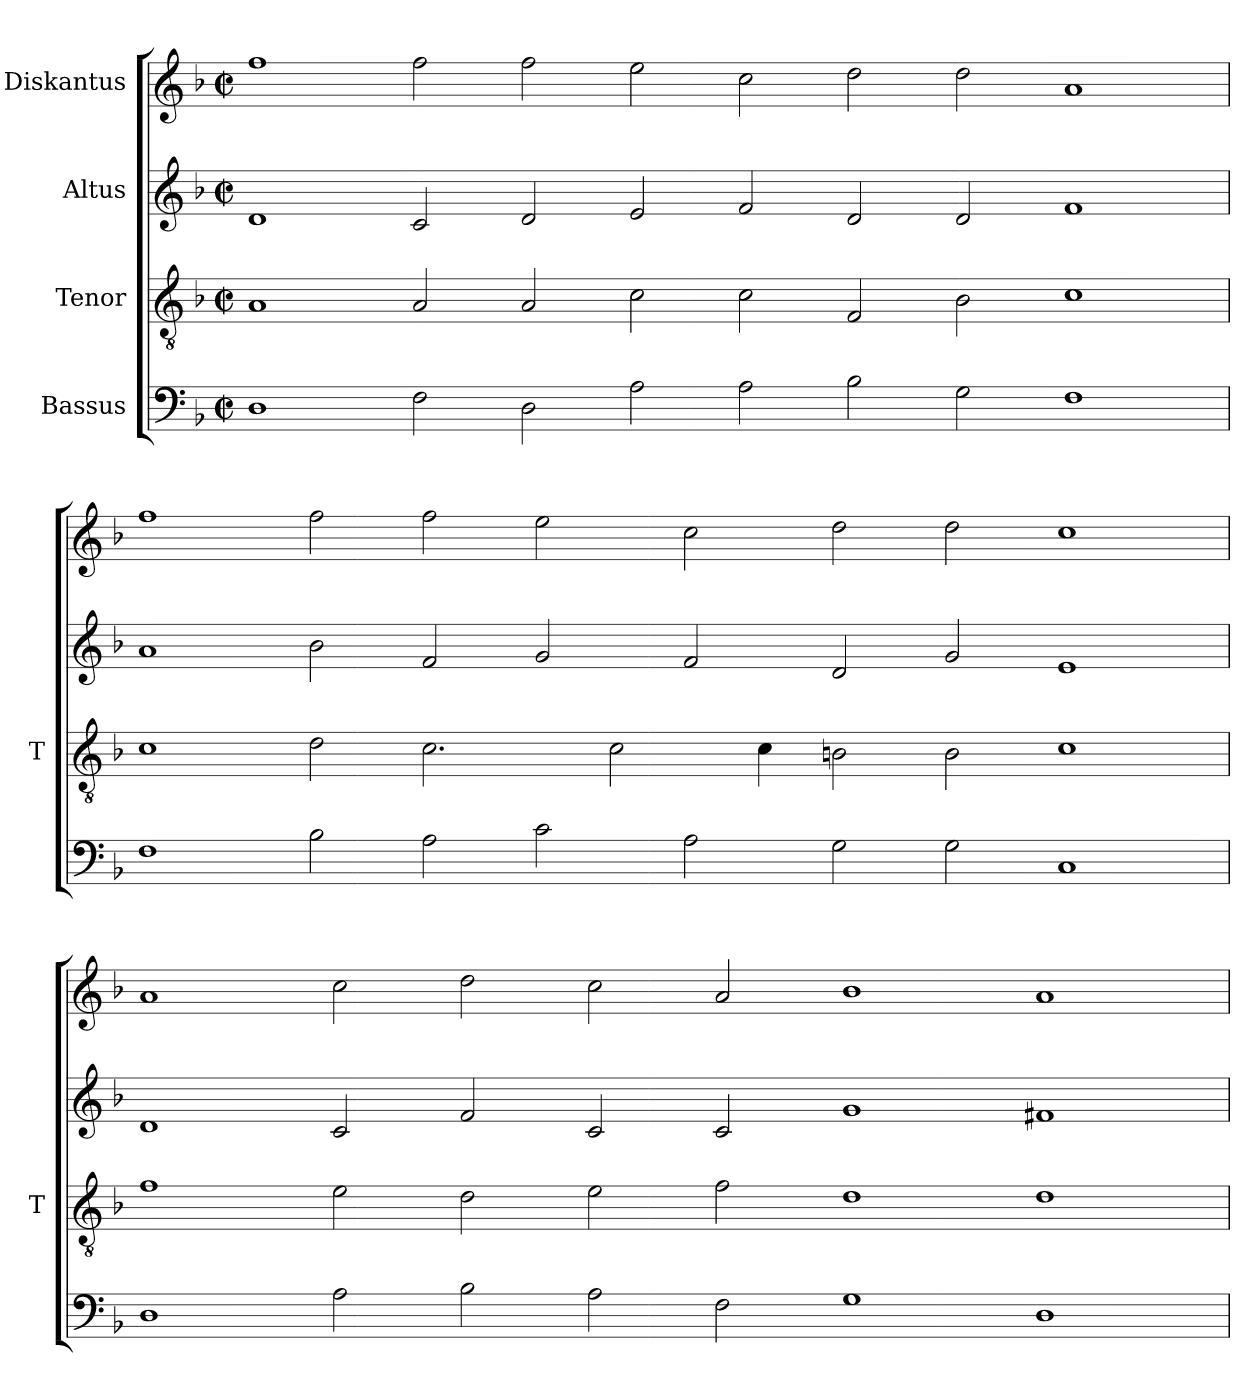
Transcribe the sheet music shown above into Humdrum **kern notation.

**kern	**kern	**kern	**kern
*part4	*part3	*part2	*part1
*staff4	*staff3	*staff2	*staff1
*I"Bassus	*I"Tenor	*I"Altus	*I"Diskantus
*	*I'T	*	*
*clefF4	*clefGv2	*clefG2	*clefG2
*k[b-]	*k[b-]	*k[b-]	*k[b-]
*M2/2	*M2/2	*M2/2	*M2/2
*met(c|)	*met(c|)	*met(c|)	*met(c|)
=	=	=	=
1D	1A	1d	1ff
2F	2A	2c	2ff
2D	2A	2d	2ff
2A	2c	2e	2ee
2A	2c	2f	2cc
2B-	2F	2d	2dd
2G	2B-	2d	2dd
1F	1c	1f	1a
=	=	=	=
1F	1c	1a	1ff
2B-	2d	2b-	2ff
2A	2.c	2f	2ff
2c	.	2g	2ee
.	2c	.	.
2A	.	2f	2cc
.	4c	.	.
2G	2Bn	2d	2dd
2G	2B	2g	2dd
1C	1c	1e	1cc
=	=	=	=
1D	1f	1d	1a
2A	2e	2c	2cc
2B-	2d	2f	2dd
2A	2e	2c	2cc
2F	2f	2c	2a
1G	1d	1g	1b-
1D	1d	1f#X	1a
=	=	=	=
*-	*-	*-	*-
